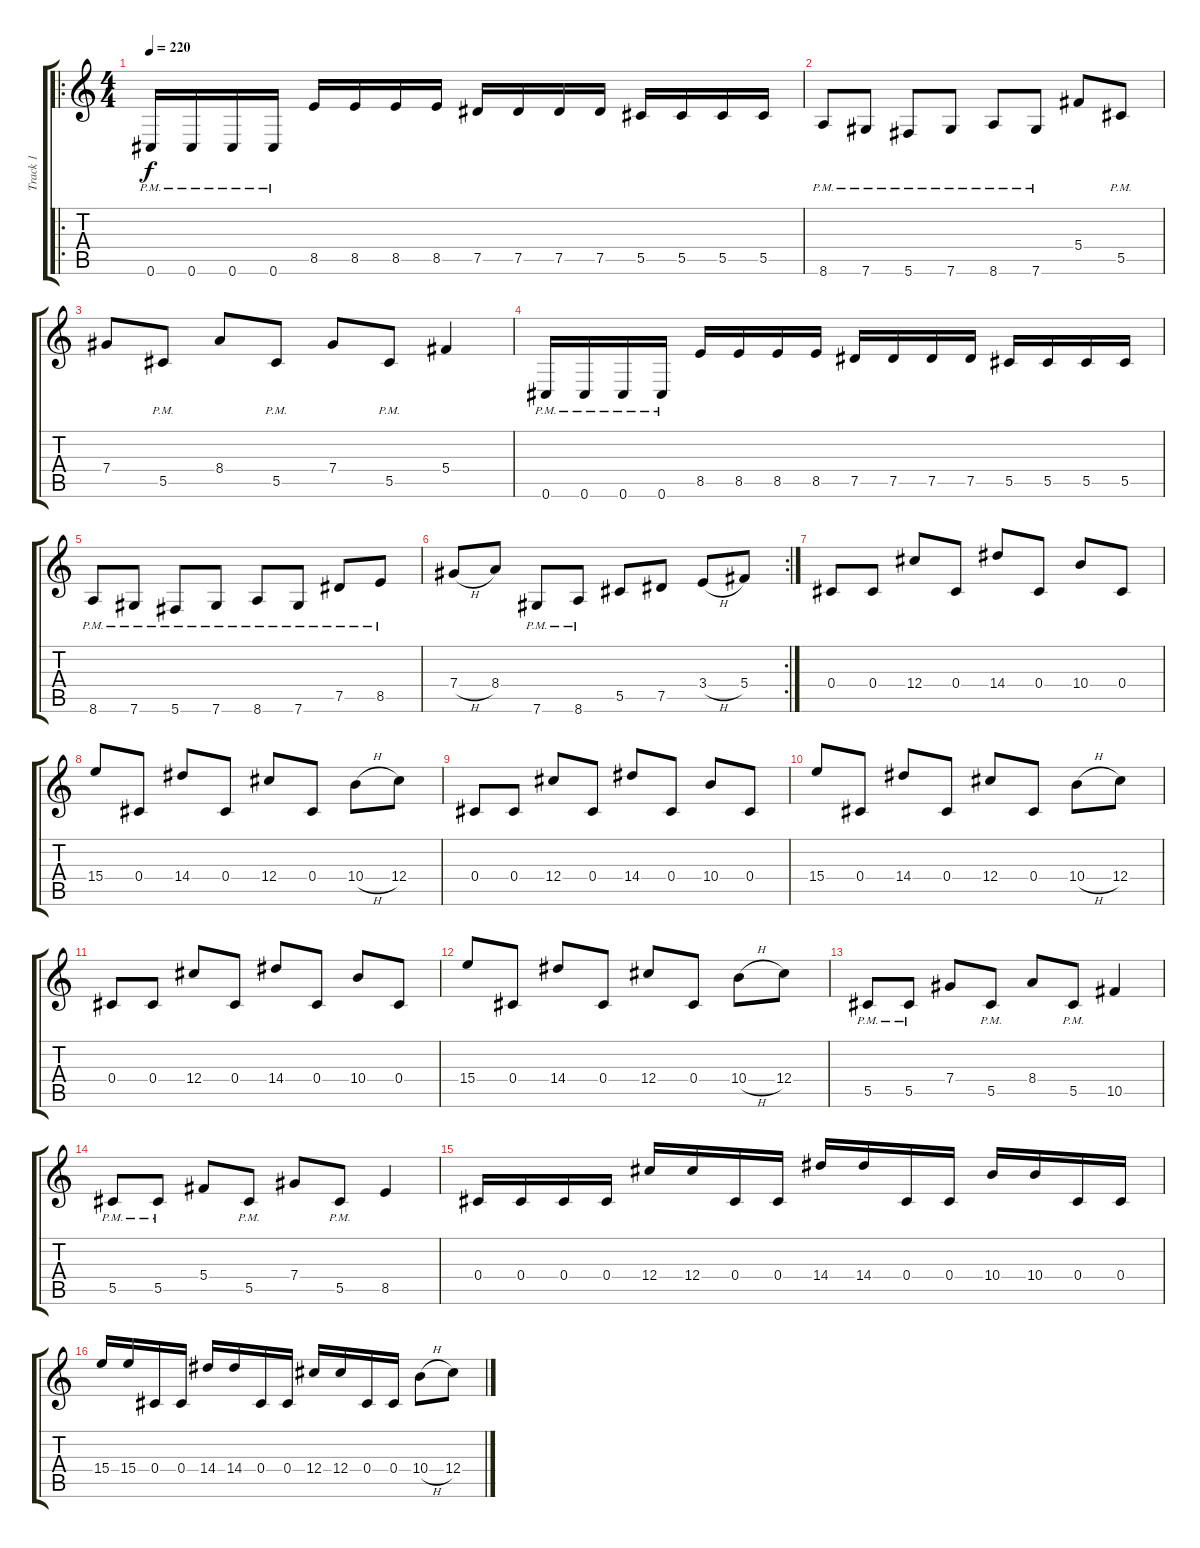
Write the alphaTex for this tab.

\track ("Track 1" "Track 1") {instrument distortionguitar}
\staff {score tabs}
\tuning (Eb4 Bb3 Gb3 Db3 Ab2 Db2) {hide}
\ro
\ts (4 4)
\tempo 220
\clef g2
\ks c
0.6{pm}.16{dy f} 0.6{pm}.16 0.6{pm}.16 0.6{pm}.16 8.5.16 8.5.16 8.5.16 8.5.16 7.5.16 7.5.16 7.5.16 7.5.16 5.5.16 5.5.16 5.5.16 5.5.16 |
8.6{pm}.8 7.6{pm}.8 5.6{pm}.8 7.6{pm}.8 8.6{pm}.8 7.6{pm}.8 5.4.8 5.5{pm}.8 |
7.4.8 5.5{pm}.8 8.4.8 5.5{pm}.8 7.4.8 5.5{pm}.8 5.4.4 |
0.6{pm}.16 0.6{pm}.16 0.6{pm}.16 0.6{pm}.16 8.5.16 8.5.16 8.5.16 8.5.16 7.5.16 7.5.16 7.5.16 7.5.16 5.5.16 5.5.16 5.5.16 5.5.16 |
8.6{pm}.8 7.6{pm}.8 5.6{pm}.8 7.6{pm}.8 8.6{pm}.8 7.6{pm}.8 7.5{pm}.8 8.5{pm}.8 |
\rc 2
7.4{h}.8 8.4.8 7.6{pm}.8 8.6{pm}.8 5.5.8 7.5.8 3.4{h}.8 5.4.8 |
0.4.8 0.4.8 12.4.8 0.4.8 14.4.8 0.4.8 10.4.8 0.4.8 |
15.4.8 0.4.8 14.4.8 0.4.8 12.4.8 0.4.8 10.4{h}.8 12.4.8 |
0.4.8 0.4.8 12.4.8 0.4.8 14.4.8 0.4.8 10.4.8 0.4.8 |
15.4.8 0.4.8 14.4.8 0.4.8 12.4.8 0.4.8 10.4{h}.8 12.4.8 |
0.4.8 0.4.8 12.4.8 0.4.8 14.4.8 0.4.8 10.4.8 0.4.8 |
15.4.8 0.4.8 14.4.8 0.4.8 12.4.8 0.4.8 10.4{h}.8 12.4.8 |
5.5{pm}.8 5.5{pm}.8 7.4.8 5.5{pm}.8 8.4.8 5.5{pm}.8 10.5.4 |
5.5{pm}.8 5.5{pm}.8 5.4.8 5.5{pm}.8 7.4.8 5.5{pm}.8 8.5.4 |
0.4.16 0.4.16 0.4.16 0.4.16 12.4.16 12.4.16 0.4.16 0.4.16 14.4.16 14.4.16 0.4.16 0.4.16 10.4.16 10.4.16 0.4.16 0.4.16 |
15.4.16 15.4.16 0.4.16 0.4.16 14.4.16 14.4.16 0.4.16 0.4.16 12.4.16 12.4.16 0.4.16 0.4.16 10.4{h}.8 12.4.8
